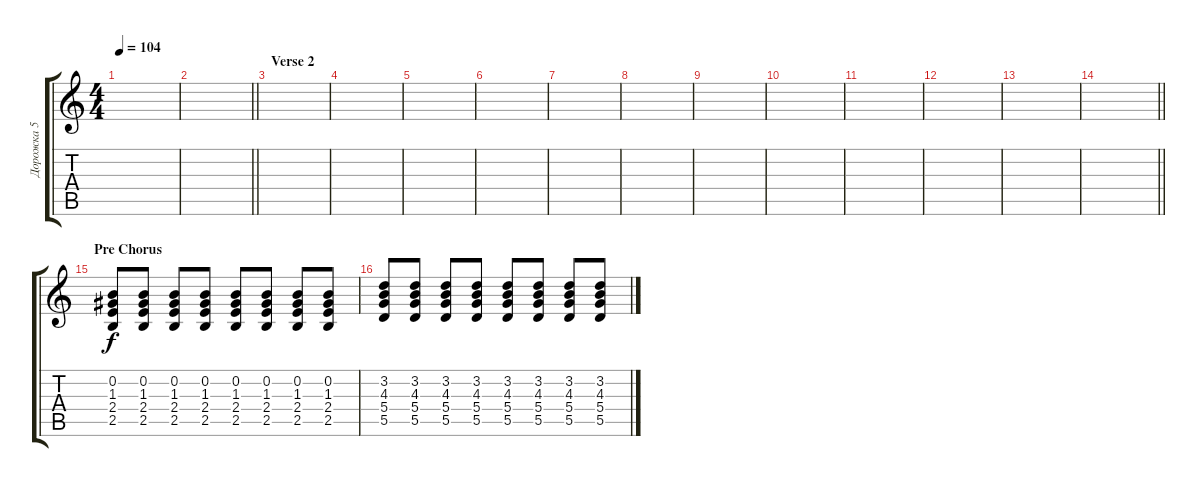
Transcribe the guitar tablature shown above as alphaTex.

\track ("Дорожка 5" "Дорожка 5") {instrument distortionguitar}
\staff {score tabs}
\tuning (E4 B3 G3 D3 A2 E2) {hide}
\ts (4 4)
\tempo 104
\clef g2
\ks c
|
\barLineRight lightlight
|
\section ("" "Verse 2")
|
|
|
|
|
|
|
|
|
|
|
\barLineRight lightlight
|
\section ("" "Pre Chorus")
(0.2 1.3 2.4 2.5).8 (0.2 1.3 2.4 2.5).8 (0.2 1.3 2.4 2.5).8 (0.2 1.3 2.4 2.5).8 (0.2 1.3 2.4 2.5).8 (0.2 1.3 2.4 2.5).8 (0.2 1.3 2.4 2.5).8 (0.2 1.3 2.4 2.5).8 |
(3.2 4.3 5.4 5.5).8 (3.2 4.3 5.4 5.5).8 (3.2 4.3 5.4 5.5).8 (3.2 4.3 5.4 5.5).8 (3.2 4.3 5.4 5.5).8 (3.2 4.3 5.4 5.5).8 (3.2 4.3 5.4 5.5).8 (3.2 4.3 5.4 5.5).8
